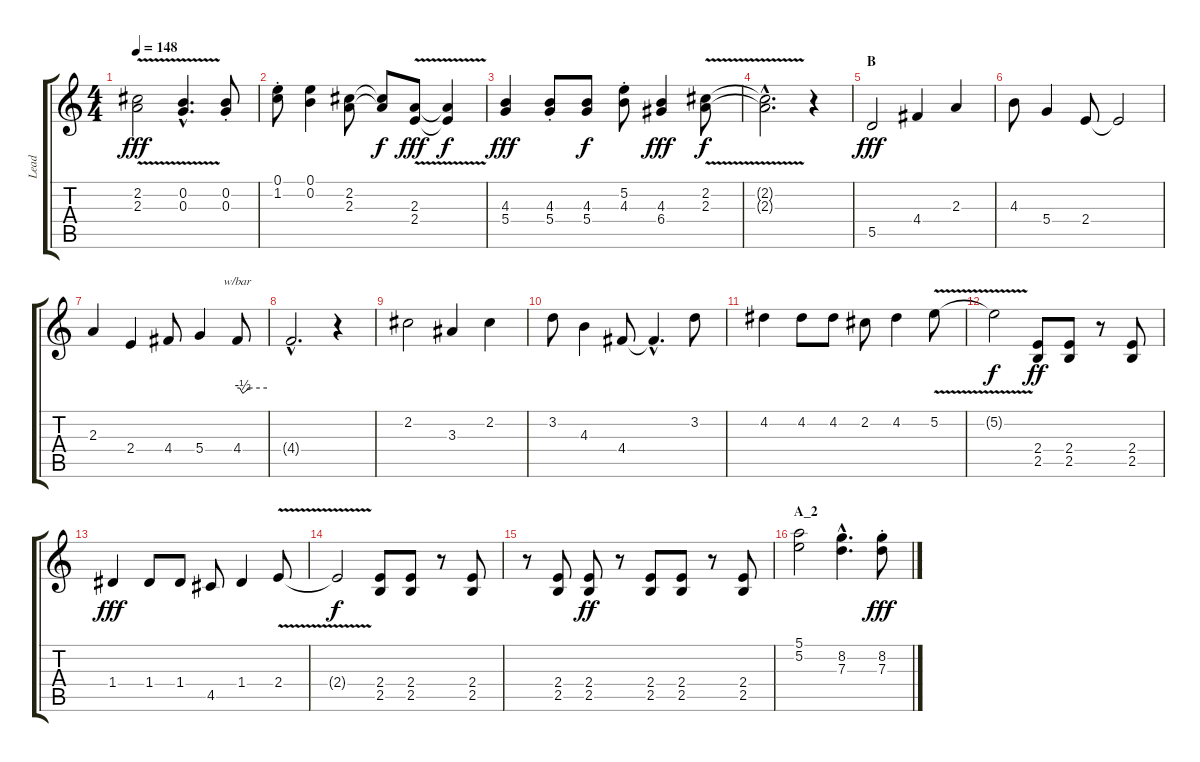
\track ("Lead" "Lead") {instrument acousticguitarnylon}
\staff {score tabs}
\tuning (E4 B3 G3 D3 A2 E2) {hide}
\ts (4 4)
\tempo 148
\clef g2
\ks c
(2.2 2.3{v}).2{dy fff} (0.2{hac} 0.3{v hac}).4{d} (0.2{st} 0.3{st}).8 |
(0.1{st} 1.2{st}).8 (0.1 0.2).4 (2.2 2.3).8 (2.2{t} 2.3{t}).8{dy f} (2.3 2.4{v}).8{dy fff} (2.3{t} 2.4{t}).4{dy f} |
(4.3 5.4).4{dy fff} (4.3{st} 5.4{st}).8 (4.3 5.4).8{dy f} (5.2{st} 4.3{st}).8 (4.3 6.4).4{dy fff} (2.2 2.3{v}).8{dy f} |
(2.2{hac t} 2.3{hac t}).2{d} r.4{instrument electricguitarclean} |
\section ("" "B")
5.5.2{dy fff} 4.4.4 2.3.4 |
4.3.8 5.4.4 2.4.8 2.4{t}.2 |
2.3.4 2.4.4 4.4.8 5.4.4 4.4.8{tbe (custom default 0 0 5 0 11 -2 25 0 60 0)} |
4.4{hac t}.2{d} r.4 |
2.2.2 3.3.4 2.2.4 |
3.2.8 4.3.4 4.4.8 4.4{hac t}.4{d} 3.2.8 |
4.2.4 4.2.8 4.2.8 2.2.8 4.2.4 5.2{v}.8 |
5.2{t}.2{dy f} (2.4 2.5).8{dy ff} (2.4 2.5).8 r.8 (2.4 2.5).8 |
1.4.4{dy fff} 1.4.8 1.4.8 4.5.8 1.4.4 2.4{v}.8 |
2.4{t}.2{dy f} (2.4 2.5).8 (2.4 2.5).8 r.8 (2.4 2.5).8 |
r.8 (2.4 2.5).8 (2.4 2.5).8{dy ff} r.8 (2.4 2.5).8 (2.4 2.5).8 r.8 (2.4 2.5).8 |
\section ("" "A_2")
(5.1 5.2).2{volume 14 instrument electricbassfinger} (8.2{hac} 7.3{hac}).4{d} (8.2{st} 7.3{st}).8{dy fff}
